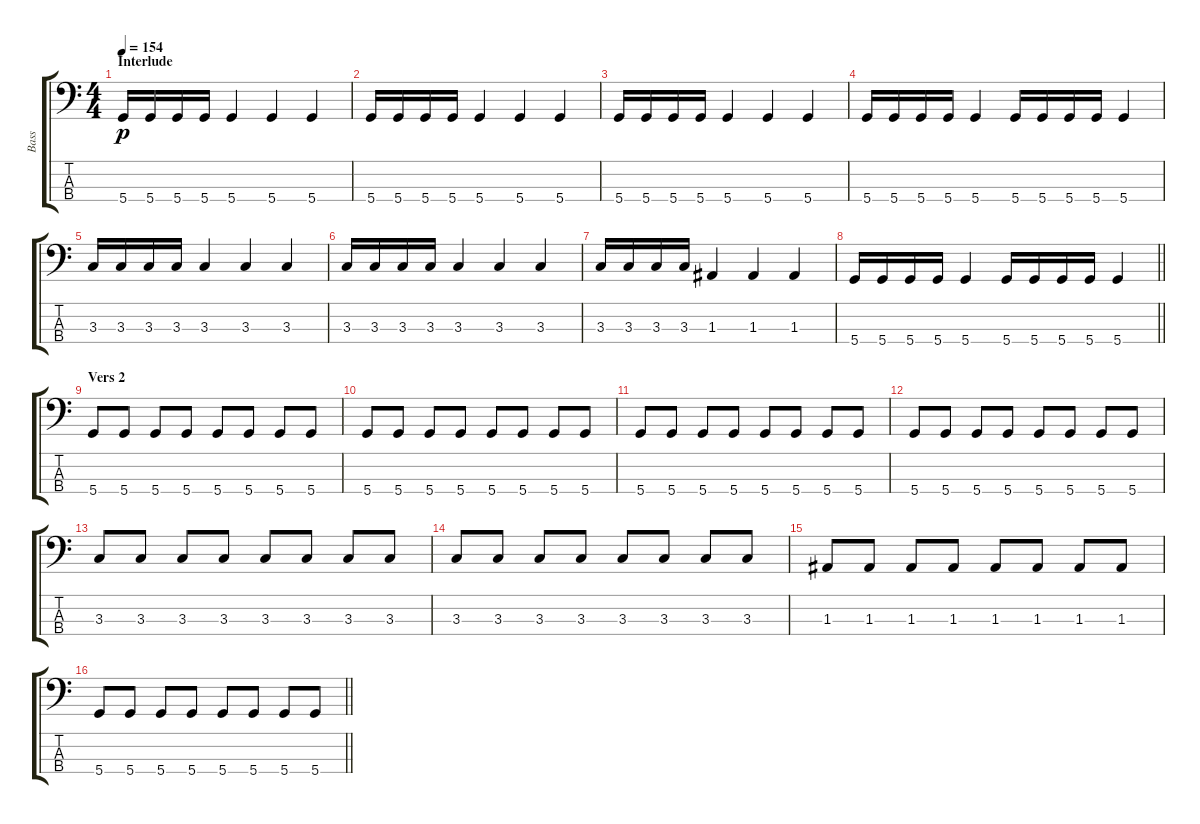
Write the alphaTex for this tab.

\track ("Bass" "Bass") {instrument electricbassfinger}
\staff {score tabs}
\tuning (G2 D2 A1 D1) {hide}
\ts (4 4)
\section ("" "Interlude")
\tempo 154
\clef f4
\ks c
5.4.16{dy p} 5.4.16 5.4.16 5.4.16 5.4.4 5.4.4 5.4.4 |
5.4.16 5.4.16 5.4.16 5.4.16 5.4.4 5.4.4 5.4.4 |
5.4.16 5.4.16 5.4.16 5.4.16 5.4.4 5.4.4 5.4.4 |
5.4.16 5.4.16 5.4.16 5.4.16 5.4.4 5.4.16 5.4.16 5.4.16 5.4.16 5.4.4 |
3.3.16 3.3.16 3.3.16 3.3.16 3.3.4 3.3.4 3.3.4 |
3.3.16 3.3.16 3.3.16 3.3.16 3.3.4 3.3.4 3.3.4 |
3.3.16 3.3.16 3.3.16 3.3.16 1.3.4 1.3.4 1.3.4 |
\barLineRight lightlight
5.4.16 5.4.16 5.4.16 5.4.16 5.4.4 5.4.16 5.4.16 5.4.16 5.4.16 5.4.4 |
\section ("" "Vers 2")
5.4.8 5.4.8 5.4.8 5.4.8 5.4.8 5.4.8 5.4.8 5.4.8 |
5.4.8 5.4.8 5.4.8 5.4.8 5.4.8 5.4.8 5.4.8 5.4.8 |
5.4.8 5.4.8 5.4.8 5.4.8 5.4.8 5.4.8 5.4.8 5.4.8 |
5.4.8 5.4.8 5.4.8 5.4.8 5.4.8 5.4.8 5.4.8 5.4.8 |
3.3.8 3.3.8 3.3.8 3.3.8 3.3.8 3.3.8 3.3.8 3.3.8 |
3.3.8 3.3.8 3.3.8 3.3.8 3.3.8 3.3.8 3.3.8 3.3.8 |
1.3.8 1.3.8 1.3.8 1.3.8 1.3.8 1.3.8 1.3.8 1.3.8 |
\barLineRight lightlight
5.4.8 5.4.8 5.4.8 5.4.8 5.4.8 5.4.8 5.4.8 5.4.8
